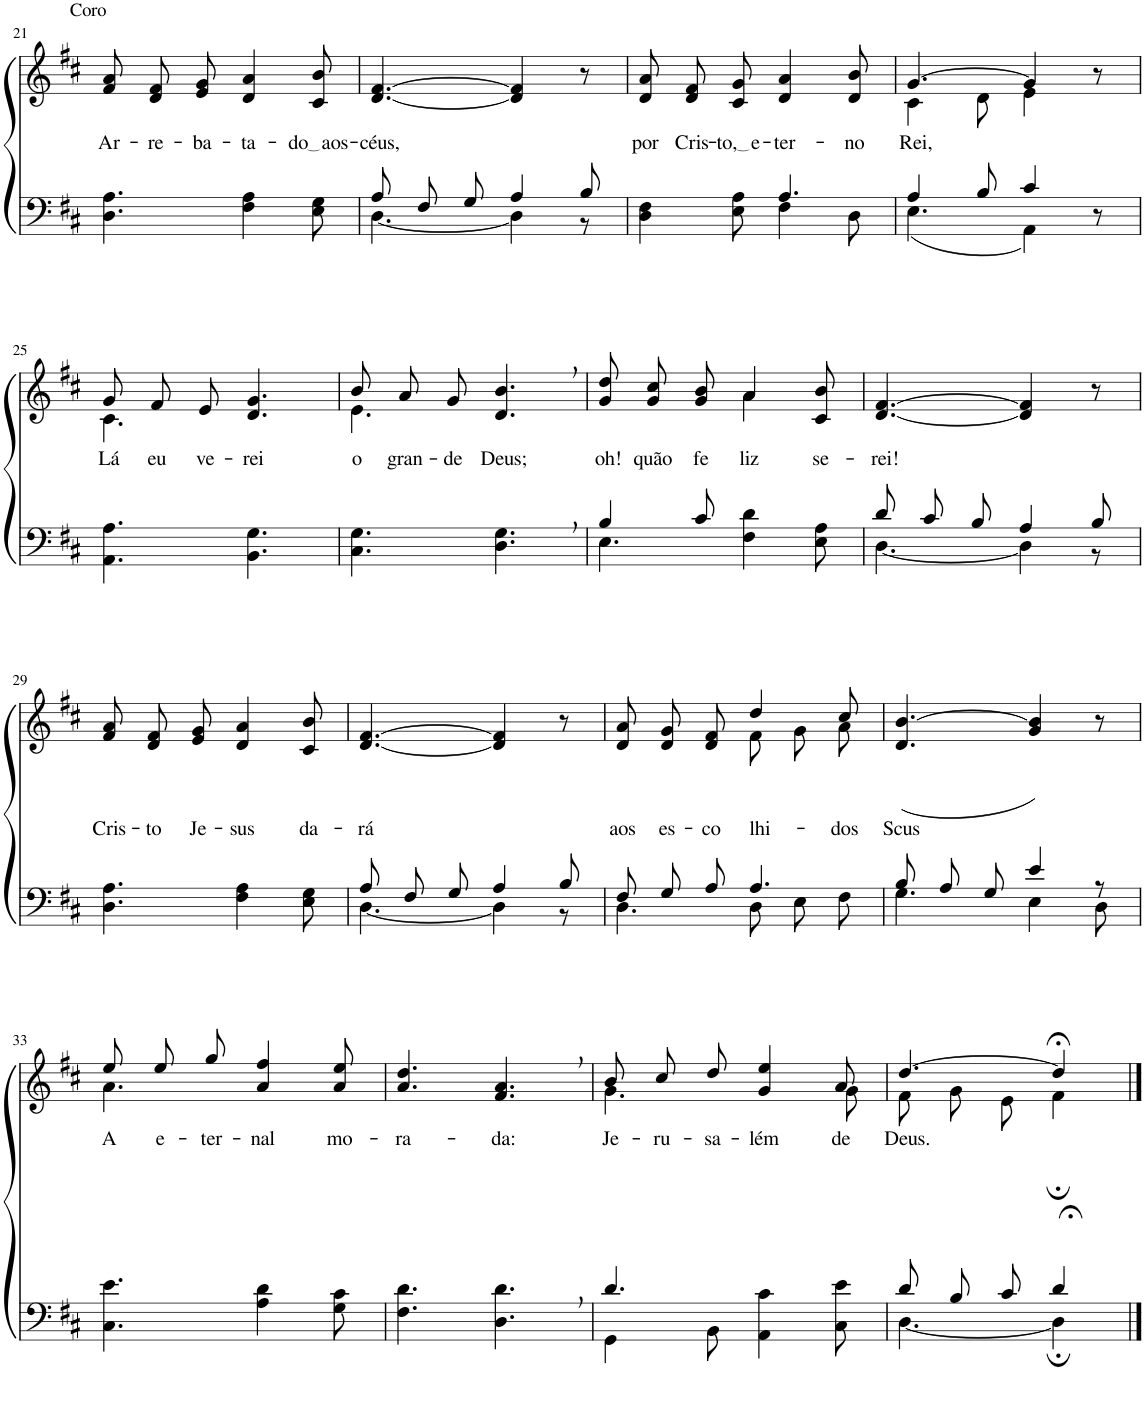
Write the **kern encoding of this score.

**kern	**kern	**text
*part2	*part1	*part1
*staff2	*staff1	*staff1
*I"Parte III e IV	*I"Parte I e II	*
!!LO:PB:g=z
*clefF4	*clefG2	*
*Trd1c2	*Trd1c2	*
*k[f#c#]	*k[f#c#]	*
*M6/8	*M6/8	*
=21	=21	=21
!	!LO:TX:a:t=Coro	!
!	!	!LO:LY:b
4.D\ 4.A\	8f#/ 8a/L	Ar-
!	!	!LO:LY:b
.	8d/ 8f#/	-re-
!	!	!LO:LY:b
.	8e/ 8g/J	-ba-
!	!	!LO:LY:b
4F#\ 4A\	4d/ 4a/	-ta-
!	!	!LO:LY:b
8E\ 8G\	8c#/ 8b/	do aos
=22	=22	=22
*^	*	*
!	!	!	!LO:LY:b
8A/L	[4.D\	[4.d/ [4.f#/	-céus,
8F#/	.	.	.
8G/J	.	.	.
4A/	4D\]	4d/] 4f#/]	.
8B/	8r	8r	.
=23	=23	=23	=23
!	!	!	!LO:LY:b
4.ryy	4D\ 4F#\	8d/ 8a/L	por
!	!	!	!LO:LY:b
.	.	8d/ 8f#/	Cris-
!	!	!	!LO:LY:b
.	8E\ 8A\	8c#/ 8g/J	to, e
!	!	!	!LO:LY:b
4.A/	4F#\	4d/ 4a/	-ter-
!	!	!	!LO:LY:b
.	8D\	8d/ 8b/	-no
=24	=24	=24	=24
*	*	*^	*
!	!	!	!	!LO:LY:b
4A/	(4.E\	[4.g/	4c#\	Rei,
8B/	.	.	8d\	.
4c#/	4AA\)	4g/]	4e\	.
8r	8ryy	8r	8ryy	.
!!LO:LB:g=z	!!
=25	=25	=25	=25	=25
!	!	!	!	!LO:LY:b
*v	*v	*	*	*
4.AA\ 4.A\	8g/L	4.c#\	Lá
!	!	!	!LO:LY:b
.	8f#/	.	eu
!	!	!	!LO:LY:b
.	8e/J	.	ve-
!	!	!	!LO:LY:b
4.BB\ 4.G\	4.d/ 4.g/	4.ryy	-rei
=26	=26	=26	=26
!	!	!	!LO:LY:b
4.C#\ 4.G\	8b/L	4.e\	o
!	!	!	!LO:LY:b
.	8a/	.	gran-
!	!	!	!LO:LY:b
.	8g/J	.	-de
!	!	!	!LO:LY:b
4.D\, 4.G\,	4.d/, 4.b/,	4.ryy	Deus;
=27	=27	=27	=27
*^	*	*	*
!	!	!	!	!LO:LY:b
4B/	4.E\	4.ryy	8g/ 8dd/L	oh!
!	!	!	!	!LO:LY:b
.	.	.	8g/ 8cc#/	quão
!	!	!	!	!LO:LY:b
8c#/	.	.	8g/ 8b/J	fe-
!	!	!	!	!LO:LY:b
4.ryy	4F#\ 4d\	4a\	4a/	-liz
!	!	!	!	!LO:LY:b
.	8E\ 8A\	8ryy	8c#/ 8b/	se-
=28	=28	=28	=28	=28
!	!	!	!	!LO:LY:b
*	*	*v	*v	*
8d/L	[4.D\	[4.d/ [4.f#/	-rei!
8c#/	.	.	.
8B/J	.	.	.
4A/	4D\]	4d/] 4f#/]	.
8B/	8r	8r	.
!!LO:LB:g=z
=29	=29	=29	=29
!	!	!	!LO:LY:b
*v	*v	*	*
4.D\ 4.A\	8f#/ 8a/L	Cris-
!	!	!LO:LY:b
.	8d/ 8f#/	-to
!	!	!LO:LY:b
.	8e/ 8g/J	Je-
!	!	!LO:LY:b
4F#\ 4A\	4d/ 4a/	-sus
!	!	!LO:LY:b
8E\ 8G\	8c#/ 8b/	da-
=30	=30	=30
*^	*	*
!	!	!	!LO:LY:b
8A/L	[4.D\	[4.d/ [4.f#/	-rá
8F#/	.	.	.
8G/J	.	.	.
4A/	4D\]	4d/] 4f#/]	.
8B/	8r	8r	.
=31	=31	=31	=31
!	!	!	!LO:LY:b
*	*	*^	*
8F#/L	4.D\	8d/ 8a/L	4.ryy	aos
!	!	!	!	!LO:LY:b
8G/	.	8d/ 8g/	.	es-
!	!	!	!	!LO:LY:b
8A/J	.	8d/ 8f#/J	.	-co-
!	!	!	!	!LO:LY:b
4.A/	8D\L	4dd/	8f#\L	-lhi-
.	8E\	.	8g\	.
!	!	!	!	!LO:LY:b
.	8F#\J	8cc#/	8a\J	-dos
=32	=32	=32	=32	=32
!	!	!	!	!LO:LY:b
*	*	*v	*v	*
8B/L	4.G\	(4.d/ [4.b/	Scus
8A/	.	.	.
8G/J	.	.	.
4e/	4E\	4g/ 4b/])	.
8r	8D\	8r	.
!!LO:LB:g=z
=33	=33	=33	=33
*	*	*^	*
!	!	!	!	!LO:LY:b
*v	*v	*	*	*
4.C#\ 4.e\	8ee/L	4.a\	A
!	!	!	!LO:LY:b
.	8ee/	.	e-
!	!	!	!LO:LY:b
.	8gg/J	.	-ter-
!	!	!	!LO:LY:b
4A\ 4d\	4a/ 4ff#/	4.ryy	-nal
!	!	!	!LO:LY:b
8G\ 8c#\	8a/ 8ee/	.	mo-
*	*v	*v	*
=34	=34	=34
!	!	!LO:LY:b
4.F#\ 4.d\	4.a/ 4.dd/	-ra-
!	!	!LO:LY:b
4.D\, 4.d\,	4.f#/, 4.a/,	-da:
=35	=35	=35
*^	*^	*
!	!	!	!	!LO:LY:b
4.d/	4GG\	8b/L	4.g\	Je-
!	!	!	!	!LO:LY:b
.	.	8cc#/	.	-ru-
!	!	!	!	!LO:LY:b
.	8BB\	8dd/J	.	-sa-
!	!	!	!	!LO:LY:b
4.ryy	4AA\ 4c#\	4g/ 4ee/	4ryy	-lém
!	!	!	!	!LO:LY:b
.	8C#\ 8e\	8a/	8g\	de
=36	=36	=36	=36	=36
!	!	!	!	!LO:LY:b
8d/L	[4.D\	[4.dd/	8f#\L	Deus.
8B/	.	.	8g\	.
8c#/J	.	.	8e\J	.
4d;</	4D;\]	4dd;</]	4f#;\	.
*v	*v	*	*	*
*	*v	*v	*
==	==	==
*-	*-	*-
